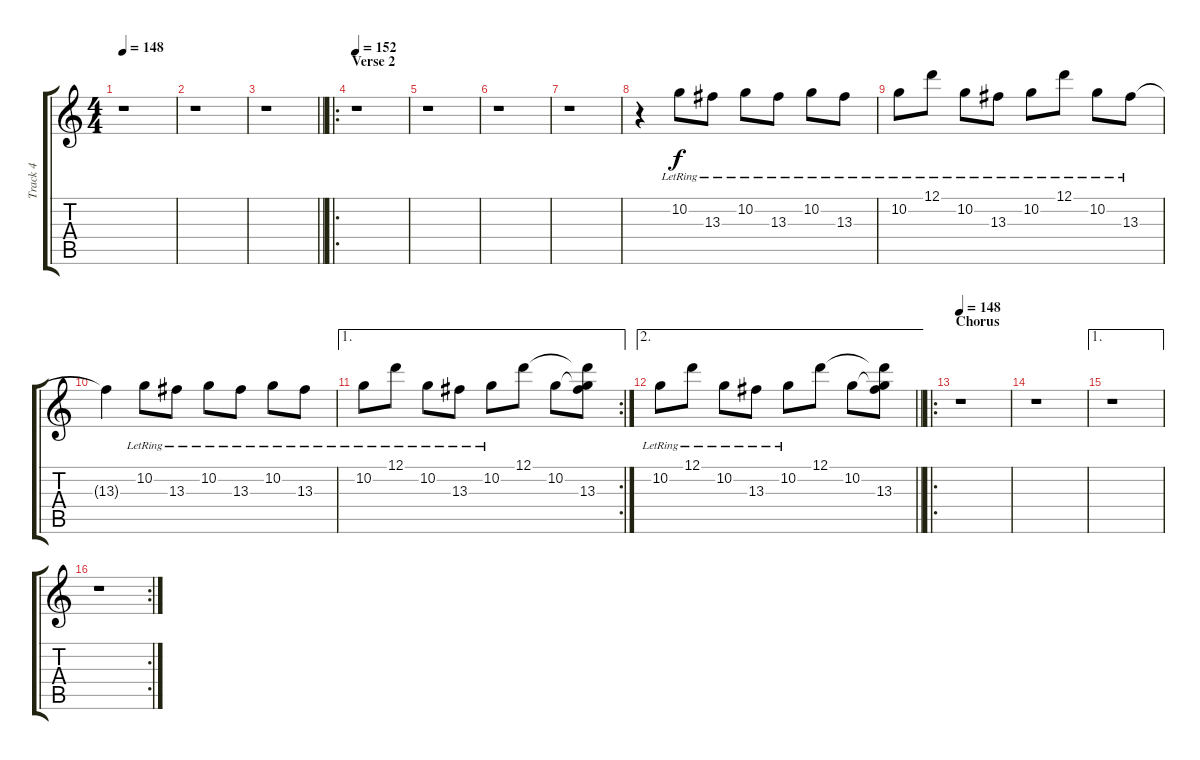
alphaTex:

\track ("Track 4" "Track 4") {instrument overdrivenguitar}
\staff {score tabs}
\tuning (D4 A3 F3 C3 G2 C2) {hide}
\ts (4 4)
\tempo 148
\clef g2
\ks c
r.1{dy f} |
r.1 |
\barLineRight lightlight
r.1 |
\ro
\section ("" "Verse 2")
\tempo 152
r.1 |
r.1 |
r.1 |
r.1 |
r.4 10.2{lr}.8 13.3{lr}.8 10.2{lr}.8 13.3{lr}.8 10.2{lr}.8 13.3{lr}.8 |
10.2{lr}.8 12.1{lr}.8 10.2{lr}.8 13.3{lr}.8 10.2{lr}.8 12.1{lr}.8 10.2{lr}.8 13.3{lr}.8 |
13.3{t}.4 10.2{lr}.8 13.3{lr}.8 10.2{lr}.8 13.3{lr}.8 10.2{lr}.8 13.3{lr}.8 |
\ae 1
\rc 2
10.2{lr}.8 12.1{lr}.8 10.2{lr}.8 13.3{lr}.8 10.2{lr}.8 12.1.8 10.2.8 (12.1{t} 10.2{t} 13.3).8 |
\ae 2
\barLineRight lightlight
10.2{lr}.8 12.1{lr}.8 10.2{lr}.8 13.3{lr}.8 10.2{lr}.8 12.1.8 10.2.8 (12.1{t} 10.2{t} 13.3).8 |
\ro
\section ("" "Chorus")
\tempo 148
r.1 |
r.1 |
\ae 1
r.1 |
\rc 2
r.1
